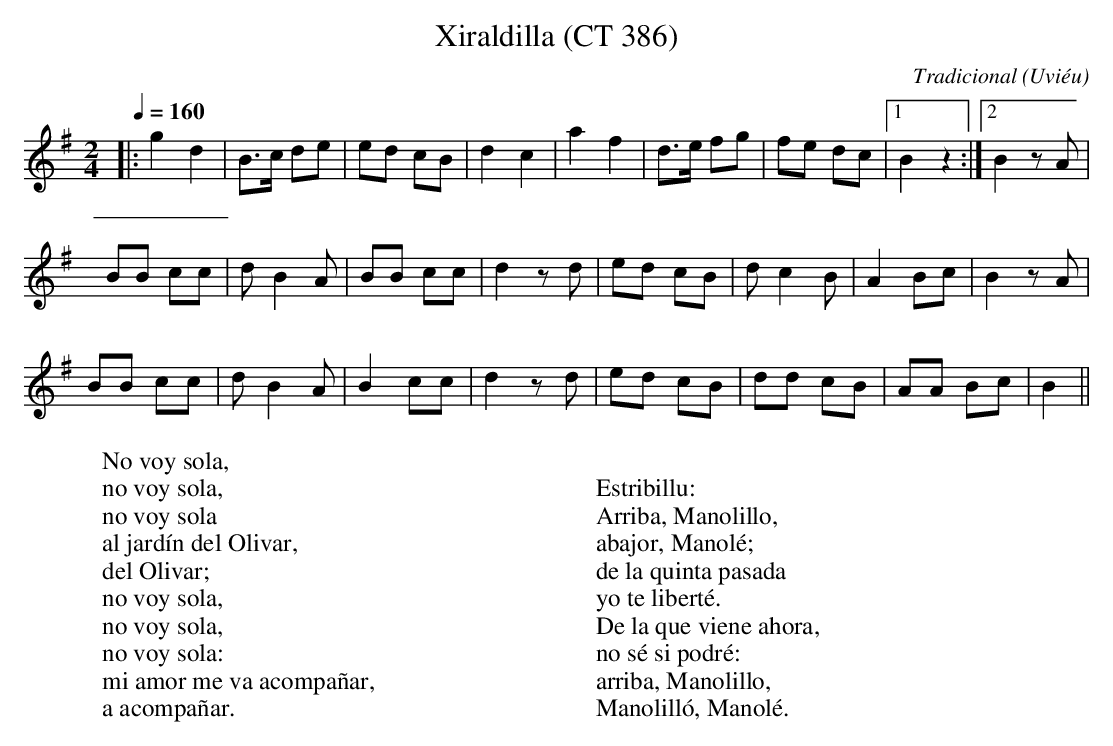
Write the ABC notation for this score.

X:1
T:Xiraldilla (CT 386)
C:Tradicional
O:Uviéu
M:2/4
L:1/8
Q:1/4=160
K:G
|: g2 d2|B>c de|ed cB|d2 c2|a2 f2|d>e fg|fe dc|[1 B2 z2 :|[2 B2 zA|
BB cc|d B2 A|BB cc|d2 zd|ed cB|d c2 B|A2 Bc|B2 zA|
BB cc|d B2 A|B2 cc|d2 zd|ed cB|dd cB|AA Bc|B2||
W:No voy sola,
W:no voy sola,
W:no voy sola
W:al jardín del Olivar,
W:del Olivar;
W:no voy sola,
W:no voy sola,
W:no voy sola:
W:mi amor me va acompañar,
W:a acompañar.
W:
W:
W:Estribillu:
W:Arriba, Manolillo,
W:abajor, Manolé;
W:de la quinta pasada
W:yo te liberté.
W:De la que viene ahora,
W:no sé si podré:
W:arriba, Manolillo,
W:Manolilló, Manolé.
W:
